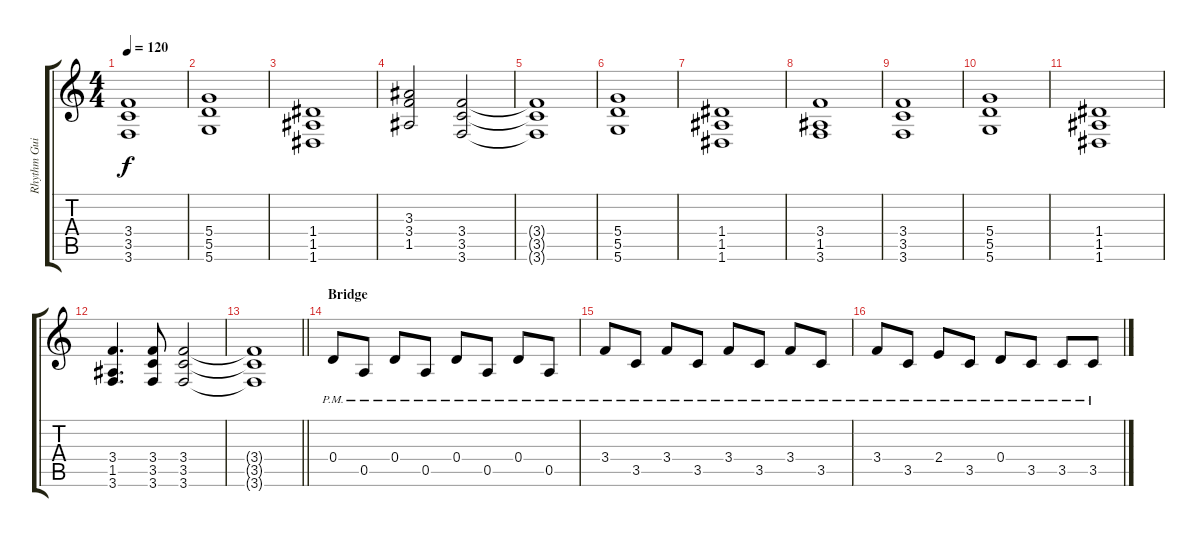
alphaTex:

\track ("Rhythm Guitar" "Rhythm Gui") {instrument distortionguitar}
\staff {score tabs}
\tuning (E4 B3 G3 D3 A2 D2) {hide}
\ts (4 4)
\tempo 120
\clef g2
\ks c
(3.4 3.5 3.6).1{dy f} |
(5.4 5.5 5.6).1 |
(1.4 1.5 1.6).1 |
(3.3 3.4 1.5).2 (3.4 3.5 3.6).2 |
(3.4{t} 3.5{t} 3.6{t}).1 |
(5.4 5.5 5.6).1 |
(1.4 1.5 1.6).1 |
(3.4 1.5 3.6).1 |
(3.4 3.5 3.6).1 |
(5.4 5.5 5.6).1 |
(1.4 1.5 1.6).1 |
(3.4 1.5 3.6).4{d} (3.4 3.5 3.6).8 (3.4 3.5 3.6).2 |
\barLineRight lightlight
(3.4{t} 3.5{t} 3.6{t}).1 |
\section ("" "Bridge")
0.4{pm}.8 0.5{pm}.8 0.4{pm}.8 0.5{pm}.8 0.4{pm}.8 0.5{pm}.8 0.4{pm}.8 0.5{pm}.8 |
3.4{pm}.8 3.5{pm}.8 3.4{pm}.8 3.5{pm}.8 3.4{pm}.8 3.5{pm}.8 3.4{pm}.8 3.5{pm}.8 |
3.4{pm}.8 3.5{pm}.8 2.4{pm}.8 3.5{pm}.8 0.4{pm}.8 3.5{pm}.8 3.5{pm}.8 3.5{pm}.8
